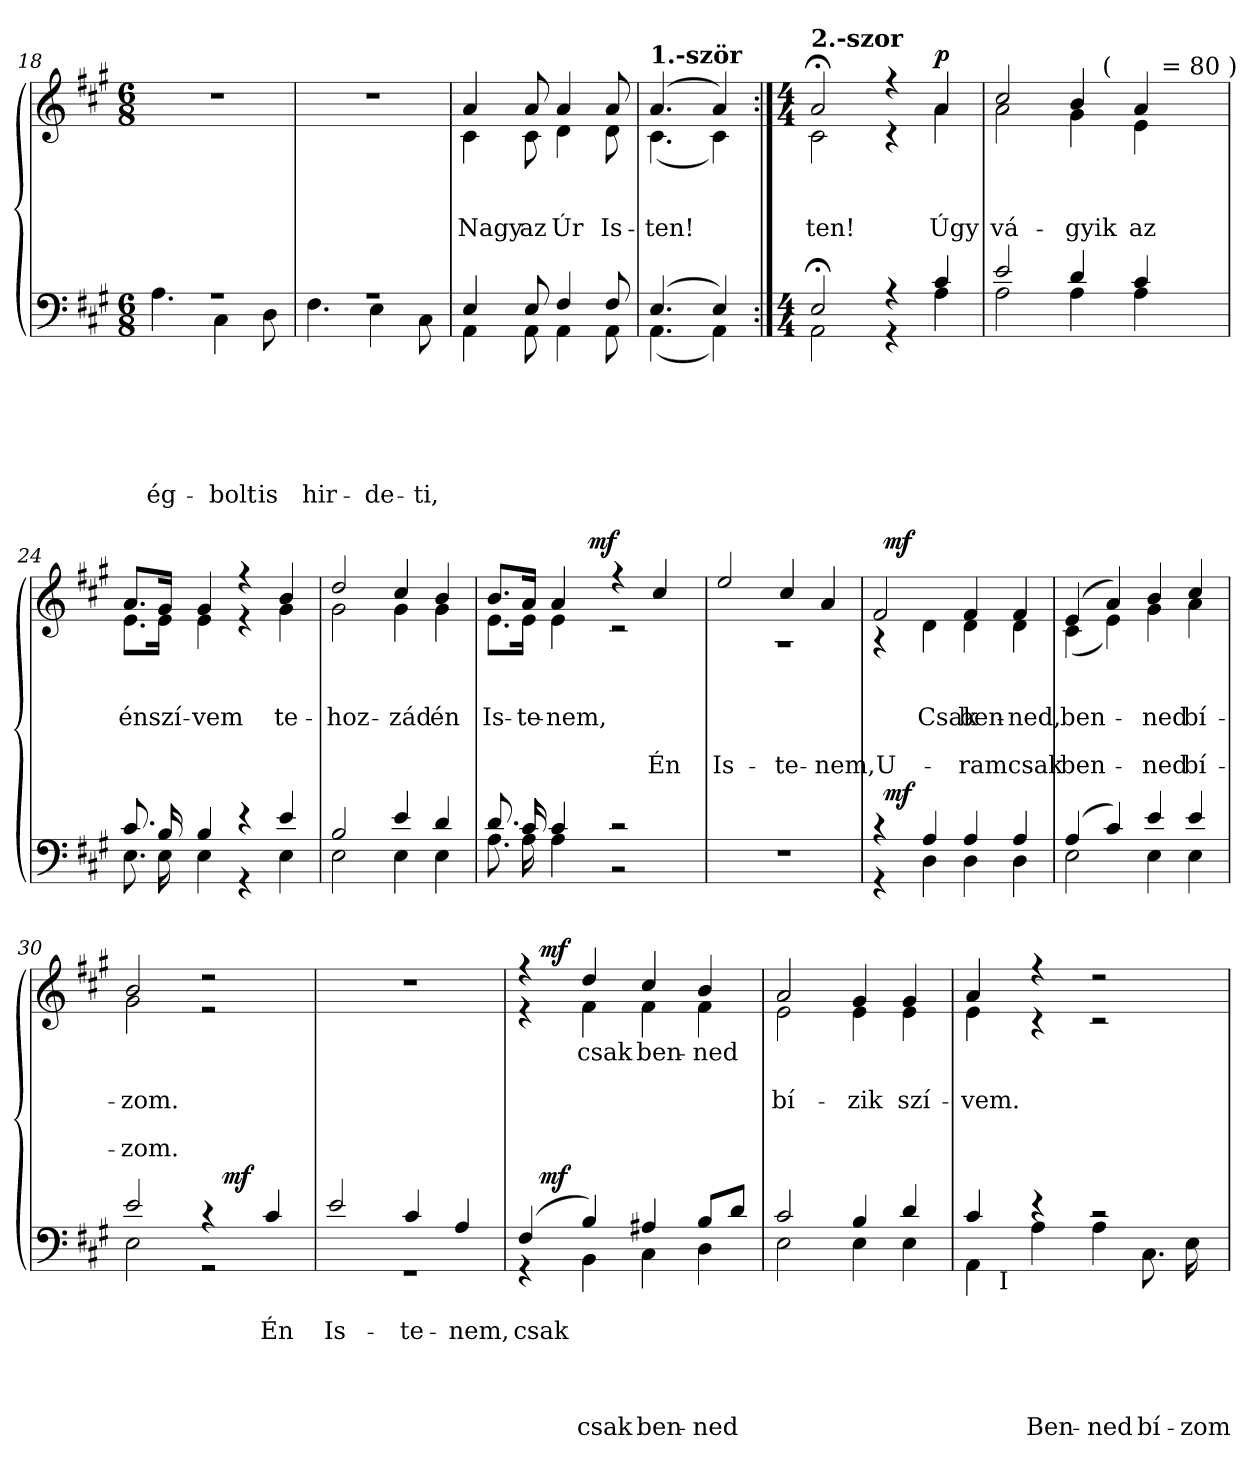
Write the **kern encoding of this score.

**kern	**text	**text	**text	**text	**text	**text	**dynam	**kern	**text	**text	**text	**text	**text	**dynam
*part2	*part2	*part2	*part2	*part2	*part2	*part2	*part2	*part1	*part1	*part1	*part1	*part1	*part1	*part1
*staff2	*staff2	*staff2	*staff2	*staff2	*staff2	*staff2	*staff2	*staff1	*staff1	*staff1	*staff1	*staff1	*staff1	*staff1
!!LO:LB:g=z
*clefF4	*	*	*	*	*	*	*	*clefG2	*	*	*	*	*	*
*k[f#c#g#]	*	*	*	*	*	*	*	*k[f#c#g#]	*	*	*	*	*	*
*f#:	*	*	*	*	*	*	*	*f#:	*	*	*	*	*	*
*M6/8	*	*	*	*	*	*	*	*M6/8	*	*	*	*	*	*
=18	=18	=18	=18	=18	=18	=18	=18	=18	=18	=18	=18	=18	=18	=18
*^	*	*	*	*	*	*	*	*	*	*	*	*	*	*
!	!	!	!	!	!	!	!LO:LY:b	!	!	!	!	!	!	!	!
2.rA	4.A\	.	.	.	.	.	ég-	.	2.r	.	.	.	.	.	.
!	!	!	!	!	!	!	!LO:LY:b	!	!	!	!	!	!	!	!
.	4C#\	.	.	.	.	.	-bolt	.	.	.	.	.	.	.	.
!	!	!	!	!	!	!	!LO:LY:b	!	!	!	!	!	!	!	!
.	8D\	.	.	.	.	.	is	.	.	.	.	.	.	.	.
=19	=19	=19	=19	=19	=19	=19	=19	=19	=19	=19	=19	=19	=19	=19	=19
!	!	!	!	!	!	!	!LO:LY:b	!	!	!	!	!	!	!	!
2.rA	4.F#\	.	.	.	.	.	hir-	.	2.r	.	.	.	.	.	.
!	!	!	!	!	!	!	!LO:LY:b	!	!	!	!	!	!	!	!
.	4E\	.	.	.	.	.	-de-	.	.	.	.	.	.	.	.
!	!	!	!	!	!	!	!LO:LY:b	!	!	!	!	!	!	!	!
.	8C#\	.	.	.	.	.	-ti,	.	.	.	.	.	.	.	.
=20	=20	=20	=20	=20	=20	=20	=20	=20	=20	=20	=20	=20	=20	=20	=20
*	*	*	*	*	*	*	*	*	*^	*	*	*	*	*	*
!	!	!	!	!	!	!	!	!	!	!	!	!	!LO:LY:b	!	!	!
4E/	4AA\	.	.	.	.	.	.	.	4a/	4c#\	.	.	Nagy	.	.	.
!	!	!	!	!	!	!	!	!	!	!	!	!	!LO:LY:b	!	!	!
8E/	8AA\	.	.	.	.	.	.	.	8a/	8c#\	.	.	az	.	.	.
!	!	!	!	!	!	!	!	!	!	!	!	!	!LO:LY:b	!	!	!
4F#/	4AA\	.	.	.	.	.	.	.	4a/	4d\	.	.	Úr	.	.	.
!	!	!	!	!	!	!	!	!	!	!	!	!	!LO:LY:b	!	!	!
8F#/	8AA\	.	.	.	.	.	.	.	8a/	8d\	.	.	Is-	.	.	.
=21	=21	=21	=21	=21	=21	=21	=21	=21	=21	=21	=21	=21	=21	=21	=21	=21
!	!	!	!	!	!	!	!	!	!LO:TX:a:B:t=1.-ször	!	!	!	!	!	!	!
!	!	!	!	!	!	!	!	!	!	!	!	!	!LO:LY:b	!	!	!
(>4.E/	(<4.AA\	.	.	.	.	.	.	.	(4.a/	(<4.c#\	.	.	-ten!	.	.	.
4E/)	4AA\)	.	.	.	.	.	.	.	4a/)	4c#\)	.	.	.	.	.	.
=22:|!	=22:|!	=22:|!	=22:|!	=22:|!	=22:|!	=22:|!	=22:|!	=22:|!	=22:|!	=22:|!	=22:|!	=22:|!	=22:|!	=22:|!	=22:|!	=22:|!
*M4/4	*	*	*	*	*	*	*	*	*M4/4	*	*	*	*	*	*	*
!	!	!	!	!	!	!	!	!	!LO:TX:a:B:t=2.-szor	!	!	!	!	!	!	!
!	!	!	!	!	!	!	!	!	!	!	!	!	!LO:LY:b	!	!	!
2E;/	2AA\	.	.	.	.	.	.	.	2a;/	2c#\	.	.	ten!	.	.	.
4r	4r	.	.	.	.	.	.	.	4r	4r	.	.	.	.	.	.
!	!	!	!	!	!	!	!	!	!	!	!	!	!LO:LY:b	!	!	!LO:DY:a
4c#/	4A\	.	.	.	.	.	.	.	4a/	4a\	.	.	Úgy	.	.	p
!!LO:LB:g=z
=23	=23	=23	=23	=23	=23	=23	=23	=23	=23	=23	=23	=23	=23	=23	=23	=23
!	!	!	!	!	!	!	!	!	!LO:TX:a:B:t=Legato	!	!	!	!	!	!	!
!	!	!	!	!	!	!	!	!	!	!	!	!	!LO:LY:b	!	!	!
*	*	*	*	*	*	*	*	*	*^	*^	*	*	*	*	*	*
2e/	2A\	.	.	.	.	.	.	.	2cc#/	2a\	2ryy	2ryy	.	.	vá-	.	.	.
!	!	!	!	!	!	!	!	!	!	!	!	!	!	!	!LO:LY:b	!	!	!
4d/	4A\	.	.	.	.	.	.	.	4b/	4g#\	8ryy	4ryy	.	.	-gyik	.	.	.
!	!	!	!	!	!	!	!	!	!	!	!LO:TX:a:t=(	!	!	!	!	!	!	!
.	.	.	.	.	.	.	.	.	.	.	4.ryy	.	.	.	.	.	.	.
!	!	!	!	!	!	!	!	!	!	!	!	!	!	!	!LO:LY:b	!	!	!
4c#/	4A\	.	.	.	.	.	.	.	4a/	4e\	.	16.ryy	.	.	az	.	.	.
!	!	!	!	!	!	!	!	!	!	!	!	!LO:TX:a:t== 80 )	!	!	!	!	!	!
.	.	.	.	.	.	.	.	.	.	.	.	8ryy	.	.	.	.	.	.
.	.	.	.	.	.	.	.	.	.	.	.	32ryy	.	.	.	.	.	.
*	*	*	*	*	*	*	*	*	*	*v	*v	*v	*	*	*	*	*	*
=24	=24	=24	=24	=24	=24	=24	=24	=24	=24	=24	=24	=24	=24	=24	=24	=24
*	*	*	*	*	*	*	*	*	*^	*^	*	*	*	*	*	*
!	!	!	!	!	!	!	!	!	!	!	!	!	!	!	!LO:LY:b	!	!	!
*	*	*	*	*	*	*	*	*	*	*v	*v	*v	*	*	*	*	*	*
8.c#/	8.E\	.	.	.	.	.	.	.	8.a/L	8.e\L	.	.	én	.	.	.
!	!	!	!	!	!	!	!	!	!	!	!	!	!LO:LY:b	!	!	!
16B/	16E\	.	.	.	.	.	.	.	16g#/Jk	16e\Jk	.	.	szí-	.	.	.
!	!	!	!	!	!	!	!	!	!	!	!	!	!LO:LY:b	!	!	!
4B/	4E\	.	.	.	.	.	.	.	4g#/	4e\	.	.	-vem	.	.	.
4r	4r	.	.	.	.	.	.	.	4r	4r	.	.	.	.	.	.
!	!	!	!	!	!	!	!	!	!	!	!	!	!LO:LY:b	!	!	!
4e/	4E\	.	.	.	.	.	.	.	4b/	4g#\	.	.	te-	.	.	.
=25	=25	=25	=25	=25	=25	=25	=25	=25	=25	=25	=25	=25	=25	=25	=25	=25
!	!	!	!	!	!	!	!	!	!	!	!	!	!LO:LY:b	!	!	!
2B/	2E\	.	.	.	.	.	.	.	2dd/	2g#\	.	.	-hoz-	.	.	.
!	!	!	!	!	!	!	!	!	!	!	!	!	!LO:LY:b	!	!	!
4e/	4E\	.	.	.	.	.	.	.	4cc#/	4g#\	.	.	-zád	.	.	.
!	!	!	!	!	!	!	!	!	!	!	!	!	!LO:LY:b	!	!	!
4d/	4E\	.	.	.	.	.	.	.	4b/	4g#\	.	.	én	.	.	.
=26	=26	=26	=26	=26	=26	=26	=26	=26	=26	=26	=26	=26	=26	=26	=26	=26
!	!	!	!	!	!	!	!	!	!	!	!	!	!LO:LY:b	!	!	!
*	*	*	*	*	*	*	*	*	*	*^	*	*	*	*	*	*
8.d/	8.A\	.	.	.	.	.	.	.	8.b/L	8.e\L	4ryy	.	.	Is-	.	.	.
!	!	!	!	!	!	!	!	!	!	!	!	!	!	!LO:LY:b	!	!	!
16c#/	16A\	.	.	.	.	.	.	.	16a/Jk	16e\Jk	.	.	.	-te-	.	.	.
!	!	!	!	!	!	!	!	!	!	!	!	!	!	!LO:LY:b	!	!	!
4c#/	4A\	.	.	.	.	.	.	.	4a/	4e\	8ryy	.	.	-nem,	.	.	.
.	.	.	.	.	.	.	.	.	.	.	32ryy	.	.	.	.	.	.
!	!	!	!	!	!	!	!	!	!	!	!	!	!	!	!	!	!LO:DY:a
.	.	.	.	.	.	.	.	.	.	.	2ryy	.	.	.	.	.	mf
2r	2r	.	.	.	.	.	.	.	4rff	2rc	.	.	.	.	.	.	.
!	!	!	!	!	!	!	!	!	!	!	!	!	!	!	!	!LO:LY:a	!
.	.	.	.	.	.	.	.	.	4cc#/	.	.	.	.	.	.	Én	.
.	.	.	.	.	.	.	.	.	.	.	16.ryy	.	.	.	.	.	.
*v	*v	*	*	*	*	*	*	*	*	*	*	*	*	*	*	*	*
*	*	*	*	*	*	*	*	*v	*v	*v	*	*	*	*	*	*
=27	=27	=27	=27	=27	=27	=27	=27	=27	=27	=27	=27	=27	=27	=27
*^	*	*	*	*	*	*	*	*^	*	*	*	*	*	*
*	*	*	*	*	*	*	*	*	*	*^	*	*	*	*	*	*
!	!	!	!	!	!	!	!	!	!	!	!	!	!	!	!	!LO:LY:a	!
*v	*v	*	*	*	*	*	*	*	*	*	*	*	*	*	*	*	*
*	*	*	*	*	*	*	*	*	*v	*v	*	*	*	*	*	*
1r	.	.	.	.	.	.	.	2ee/	1rA	.	.	.	.	Is-	.
!	!	!	!	!	!	!	!	!	!	!	!	!	!	!LO:LY:a	!
.	.	.	.	.	.	.	.	4cc#/	.	.	.	.	.	-te-	.
!	!	!	!	!	!	!	!	!	!	!	!	!	!	!LO:LY:a	!
.	.	.	.	.	.	.	.	4a/	.	.	.	.	.	-nem,	.
*	*	*	*	*	*	*	*	*v	*v	*	*	*	*	*	*
!!LO:PB:g=z
=28	=28	=28	=28	=28	=28	=28	=28	=28	=28	=28	=28	=28	=28	=28
*^	*	*	*	*	*	*	*	*	*	*	*	*	*	*
!	!	!	!	!	!	!	!	!	!	!	!	!	!	!LO:LY:a	!
*	*^	*	*	*	*	*	*	*	*^	*	*	*	*	*	*
*	*	*	*	*	*	*	*	*	*	*	*^	*	*	*	*	*	*
4r	4r	32ryy	.	.	.	.	.	.	.	2f#/	4rA	32ryy	.	.	.	.	U-	.
!	!	!	!	!	!	!	!	!	!LO:DY:b	!	!	!	!	!	!	!	!	!LO:DY:b
.	.	2ryy	.	.	.	.	.	.	mf	.	.	2ryy	.	.	.	.	.	mf
!	!	!	!	!	!	!	!	!	!	!	!	!	!	!	!LO:LY:b	!	!	!
4A/	4D\	.	.	.	.	.	.	.	.	.	4d\	.	.	.	Csak	.	.	.
!	!	!	!	!	!	!	!	!	!	!	!	!	!	!	!	!	!LO:LY:a	!
!	!	!	!	!	!	!	!	!	!	!	!	!	!	!	!LO:LY:b	!	!	!
4A/	4D\	.	.	.	.	.	.	.	.	4f#/	4d\	.	.	.	ben-	.	-ram	.
.	.	4...ryy	.	.	.	.	.	.	.	.	.	4...ryy	.	.	.	.	.	.
!	!	!	!	!	!	!	!	!	!	!	!	!	!	!	!	!	!LO:LY:a	!
!	!	!	!	!	!	!	!	!	!	!	!	!	!	!	!LO:LY:b	!	!	!
4A/	4D\	.	.	.	.	.	.	.	.	4f#/	4d\	.	.	.	-ned,	.	csak	.
*	*v	*v	*	*	*	*	*	*	*	*	*	*	*	*	*	*	*	*
*	*	*	*	*	*	*	*	*	*v	*v	*v	*	*	*	*	*	*
=29	=29	=29	=29	=29	=29	=29	=29	=29	=29	=29	=29	=29	=29	=29	=29
*	*^	*	*	*	*	*	*	*	*^	*	*	*	*	*	*
*	*	*	*	*	*	*	*	*	*	*	*^	*	*	*	*	*	*
!	!	!	!	!	!	!	!	!	!	!	!	!	!	!	!	!	!LO:LY:a	!
*	*v	*v	*	*	*	*	*	*	*	*	*	*	*	*	*	*	*	*
*	*	*	*	*	*	*	*	*	*	*v	*v	*	*	*	*	*	*
*	*^	*	*	*	*	*	*	*	*	*^	*	*	*	*	*	*
!	!	!	!	!	!	!	!	!	!	!	!	!	!	!	!LO:LY:b	!	!	!
*	*v	*v	*	*	*	*	*	*	*	*	*	*	*	*	*	*	*	*
*	*	*	*	*	*	*	*	*	*	*v	*v	*	*	*	*	*	*
(>4A/	2E\	.	.	.	.	.	.	.	(>4e/	(<4c#\	.	.	ben-	.	ben-	.
4c#/)	.	.	.	.	.	.	.	.	4a/)	4e\)	.	.	.	.	.	.
!	!	!	!	!	!	!	!	!	!	!	!	!	!	!	!LO:LY:a	!
!	!	!	!	!	!	!	!	!	!	!	!	!	!LO:LY:b	!	!	!
4e/	4E\	.	.	.	.	.	.	.	4b/	4g#\	.	.	-ned	.	-ned	.
!	!	!	!	!	!	!	!	!	!	!	!	!	!	!	!LO:LY:a	!
!	!	!	!	!	!	!	!	!	!	!	!	!	!LO:LY:b	!	!	!
4e/	4E\	.	.	.	.	.	.	.	4cc#/	4a\	.	.	bí-	.	bí-	.
=30	=30	=30	=30	=30	=30	=30	=30	=30	=30	=30	=30	=30	=30	=30	=30	=30
!	!	!	!	!	!	!	!	!	!	!	!	!	!	!	!LO:LY:a	!
!	!	!	!	!	!	!	!	!	!	!	!	!	!LO:LY:b	!	!	!
*	*^	*	*	*	*	*	*	*	*	*	*	*	*	*	*	*
2e/	2E\	2ryy	.	.	.	.	.	.	.	2b/	2g#\	.	.	-zom.	.	-zom.	.
4rB	2rGG	16ryy	.	.	.	.	.	.	.	2r	2r	.	.	.	.	.	.
!	!	!	!	!	!	!	!	!	!LO:DY:a	!	!	!	!	!	!	!	!
.	.	4..ryy	.	.	.	.	.	.	mf	.	.	.	.	.	.	.	.
!	!	!	!	!LO:LY:a	!	!	!	!	!	!	!	!	!	!	!	!	!
4c#/	.	.	.	Én	.	.	.	.	.	.	.	.	.	.	.	.	.
*v	*v	*v	*	*	*	*	*	*	*	*	*	*	*	*	*	*	*
*	*	*	*	*	*	*	*	*v	*v	*	*	*	*	*	*
=31	=31	=31	=31	=31	=31	=31	=31	=31	=31	=31	=31	=31	=31	=31
*^	*	*	*	*	*	*	*	*	*	*	*	*	*	*
*	*^	*	*	*	*	*	*	*	*	*	*	*	*	*	*
!	!	!	!	!LO:LY:a	!	!	!	!	!	!	!	!	!	!	!	!
*	*v	*v	*	*	*	*	*	*	*	*	*	*	*	*	*	*
2e/	1rGG	.	Is-	.	.	.	.	.	1r	.	.	.	.	.	.
!	!	!	!LO:LY:a	!	!	!	!	!	!	!	!	!	!	!	!
4c#/	.	.	-te-	.	.	.	.	.	.	.	.	.	.	.	.
!	!	!	!LO:LY:a	!	!	!	!	!	!	!	!	!	!	!	!
4A/	.	.	-nem,	.	.	.	.	.	.	.	.	.	.	.	.
*v	*v	*	*	*	*	*	*	*	*	*	*	*	*	*	*
=32	=32	=32	=32	=32	=32	=32	=32	=32	=32	=32	=32	=32	=32	=32
!	!	!LO:LY:a	!	!	!	!	!	!	!	!	!	!	!	!
*^	*	*	*	*	*	*	*	*^	*	*	*	*	*	*
*	*^	*	*	*	*	*	*	*	*	*^	*	*	*	*	*	*
(>4F#/	4rGG	16ryy	.	csak	.	.	.	.	.	4r	4r	16ryy	.	.	.	.	.	.
!	!	!	!	!	!	!	!	!	!LO:DY:b	!	!	!	!	!	!	!	!	!LO:DY:a
.	.	2...ryy	.	.	.	.	.	.	mf	.	.	2...ryy	.	.	.	.	.	mf
!	!	!	!	!	!	!	!	!LO:LY:b	!	!	!	!	!	!	!	!	!	!
!	!	!	!	!	!	!	!	!	!	!	!	!	!LO:LY:b	!	!	!	!	!
4B/)	4BB\	.	.	.	.	.	.	csak	.	4dd/	4f#\	.	csak	.	.	.	.	.
!	!	!	!	!LO:LY:a	!	!	!	!	!	!	!	!	!	!	!	!	!	!
!	!	!	!	!	!	!	!	!LO:LY:b	!	!	!	!	!	!	!	!	!	!
!	!	!	!	!	!	!	!	!	!	!	!	!	!LO:LY:b	!	!	!	!	!
4A#X/	4C#\	.	.	.	.	.	.	ben-	.	4cc#/	4f#\	.	ben-	.	.	.	.	.
!	!	!	!	!LO:LY:a	!	!	!	!	!	!	!	!	!	!	!	!	!	!
!	!	!	!	!	!	!	!	!LO:LY:b	!	!	!	!	!	!	!	!	!	!
!	!	!	!	!	!	!	!	!	!	!	!	!	!LO:LY:b	!	!	!	!	!
8B/L	4D\	.	.	.	.	.	.	-ned	.	4b/	4f#\	.	-ned	.	.	.	.	.
8d/J	.	.	.	.	.	.	.	.	.	.	.	.	.	.	.	.	.	.
*	*v	*v	*	*	*	*	*	*	*	*	*	*	*	*	*	*	*	*
*	*	*	*	*	*	*	*	*	*	*v	*v	*	*	*	*	*	*
!!LO:LB:g=z
=33	=33	=33	=33	=33	=33	=33	=33	=33	=33	=33	=33	=33	=33	=33	=33	=33
*	*^	*	*	*	*	*	*	*	*	*^	*	*	*	*	*	*
!	!	!	!	!	!	!	!	!	!	!	!	!	!	!	!LO:LY:b	!	!	!
*	*v	*v	*	*	*	*	*	*	*	*	*	*	*	*	*	*	*	*
*	*	*	*	*	*	*	*	*	*	*v	*v	*	*	*	*	*	*
2c#/	2E\	.	.	.	.	.	.	.	2a/	2e\	.	.	bí-	.	.	.
!	!	!	!	!	!	!	!	!	!	!	!	!	!LO:LY:b	!	!	!
4B/	4E\	.	.	.	.	.	.	.	4g#/	4e\	.	.	-zik	.	.	.
!	!	!	!	!	!	!	!	!	!	!	!	!	!LO:LY:b	!	!	!
4d/	4E\	.	.	.	.	.	.	.	4g#/	4e\	.	.	szí-	.	.	.
=34	=34	=34	=34	=34	=34	=34	=34	=34	=34	=34	=34	=34	=34	=34	=34	=34
!	!	!	!	!	!	!	!	!	!	!	!	!	!LO:LY:b	!	!	!
*	*^	*	*	*	*	*	*	*	*	*	*	*	*	*	*	*
4c#/	4AA\	8ryy	.	.	.	.	.	.	.	4a/	4e\	.	.	-vem.	.	.	.
!	!	!LO:TX:b:t=I	!	!	!	!	!	!	!	!	!	!	!	!	!	!	!
.	.	2..ryy	.	.	.	.	.	.	.	.	.	.	.	.	.	.	.
!	!	!	!	!	!	!	!	!LO:LY:b	!	!	!	!	!	!	!	!	!
4re	4A\	.	.	.	.	.	.	Ben-	.	4r	4r	.	.	.	.	.	.
!	!	!	!	!	!	!	!	!LO:LY:b	!	!	!	!	!	!	!	!	!
2rd	4A\	.	.	.	.	.	.	-ned	.	2r	2r	.	.	.	.	.	.
!	!	!	!	!	!	!	!	!LO:LY:b	!	!	!	!	!	!	!	!	!
.	8.C#\	.	.	.	.	.	.	bí-	.	.	.	.	.	.	.	.	.
!	!	!	!	!	!	!	!	!LO:LY:b	!	!	!	!	!	!	!	!	!
.	16E\	.	.	.	.	.	.	-zom	.	.	.	.	.	.	.	.	.
*v	*v	*v	*	*	*	*	*	*	*	*	*	*	*	*	*	*	*
*	*	*	*	*	*	*	*	*v	*v	*	*	*	*	*	*
=	=	=	=	=	=	=	=	=	=	=	=	=	=	=
*-	*-	*-	*-	*-	*-	*-	*-	*-	*-	*-	*-	*-	*-	*-
